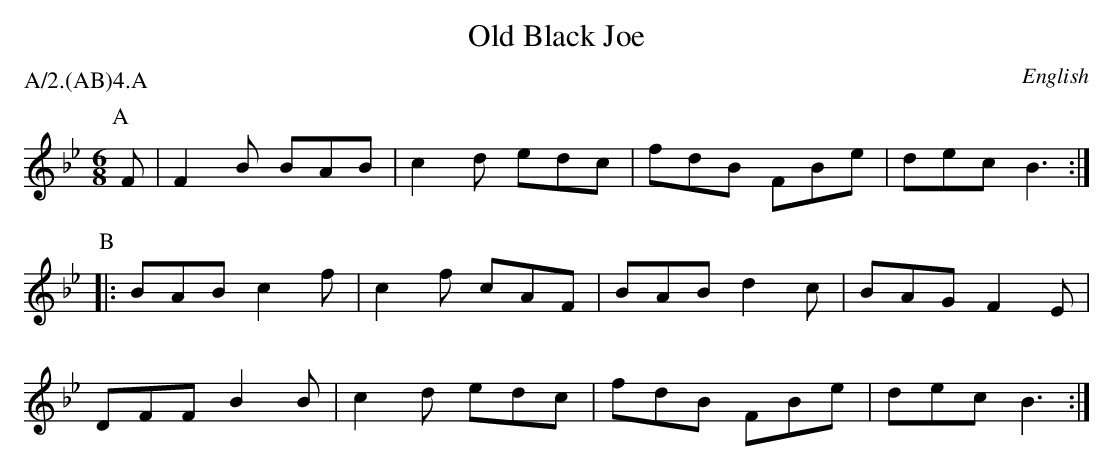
X:1
T:Old Black Joe
O:English
P:A/2.(AB)4.A
K:Bb
M:6/8
L:1/8
P:A
 F | F2 B BAB | c2 d edc | fdB FBe | dec B3 :|
P:B
 |: BAB c2 f | c2 f cAF | BAB d2 c | BAG F2 E |
    DFF B2 B | c2 d edc | fdB FBe  | dec B3  :|
